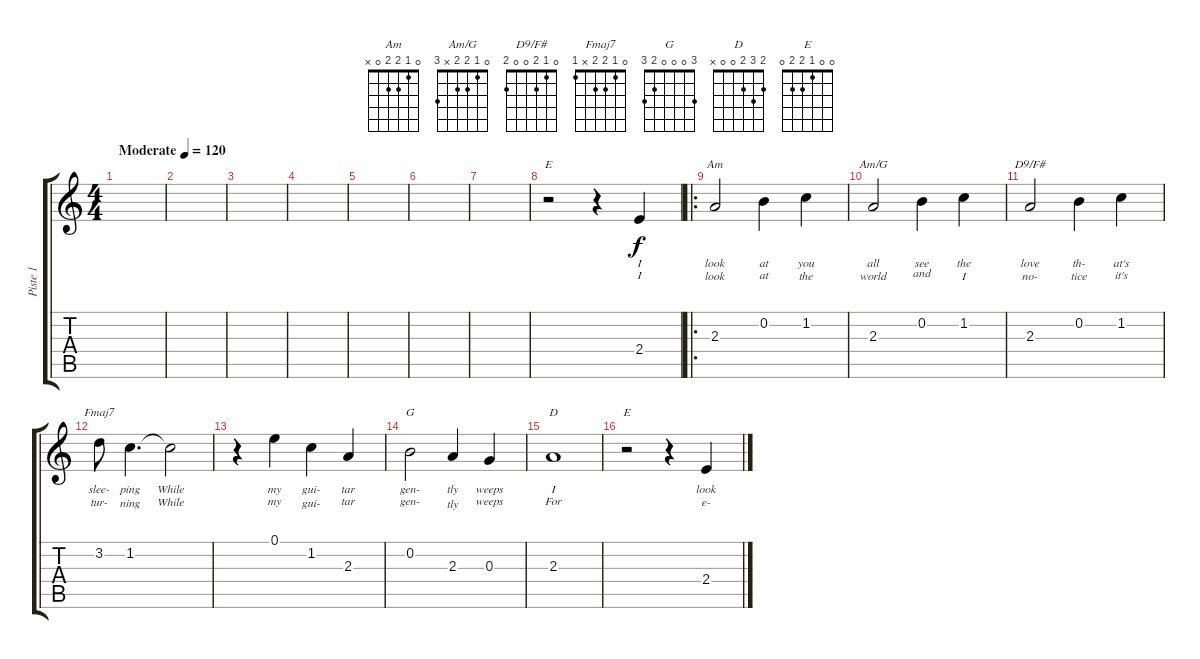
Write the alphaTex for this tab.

\track ("Piste 1" "Piste 1") {instrument acousticguitarsteel}
\staff {score tabs}
\tuning (E4 B3 G3 D3 A2 E2) {hide}
\chord ("Am" x x x x x x)
\chord ("Am/G" x x x x x x)
\chord ("D9/F#" x x x x x x)
\chord ("Fmaj7" x x x x x x)
\chord ("G" x x x x x x)
\chord ("D" x x x x x x)
\chord ("E" x x x x x x)
\chord ("Am" 0 1 2 2 0 x)
\chord ("Am/G" 0 1 2 2 x 3)
\chord ("D9/F#" 0 1 2 0 0 2)
\chord ("Fmaj7" 0 1 2 2 x 1)
\chord ("G" 3 0 0 0 2 3)
\chord ("D" 2 3 2 0 0 x)
\chord ("E" 0 0 1 2 2 0)
\ts (4 4)
\tempo (120 "Moderate")
\clef g2
\ks c
|
|
|
|
|
|
|
r.2{ch "E"} r.4 2.4.4{lyrics (0 "I") lyrics (1 "I") lyrics (2 "") lyrics (3 "") lyrics (4 "")} |
\ro
2.3.2{ch "Am" lyrics (0 "look") lyrics (1 "look") lyrics (2 "") lyrics (3 "") lyrics (4 "")} 0.2.4{lyrics (0 "at") lyrics (1 "at") lyrics (2 "") lyrics (3 "") lyrics (4 "")} 1.2.4{lyrics (0 "you") lyrics (1 "the") lyrics (2 "") lyrics (3 "") lyrics (4 "")} |
2.3.2{ch "Am/G" lyrics (0 "all") lyrics (1 "world") lyrics (2 "") lyrics (3 "") lyrics (4 "")} 0.2.4{lyrics (0 "see") lyrics (1 "and") lyrics (2 "") lyrics (3 "") lyrics (4 "")} 1.2.4{lyrics (0 "the") lyrics (1 "I") lyrics (2 "") lyrics (3 "") lyrics (4 "")} |
2.3.2{ch "D9/F#" lyrics (0 "love") lyrics (1 "no-") lyrics (2 "") lyrics (3 "") lyrics (4 "")} 0.2.4{lyrics (0 "th-") lyrics (1 "tice") lyrics (2 "") lyrics (3 "") lyrics (4 "")} 1.2.4{lyrics (0 "at's") lyrics (1 "it's") lyrics (2 "") lyrics (3 "") lyrics (4 "")} |
3.2.8{ch "Fmaj7" lyrics (0 "slee-") lyrics (1 "tur-") lyrics (2 "") lyrics (3 "") lyrics (4 "")} 1.2.4{d lyrics (0 "ping") lyrics (1 "ning") lyrics (2 "") lyrics (3 "") lyrics (4 "")} 1.2{t}.2{lyrics (0 "While") lyrics (1 "While") lyrics (2 "") lyrics (3 "") lyrics (4 "")} |
r.4 0.1.4{lyrics (0 "my") lyrics (1 "my") lyrics (2 "") lyrics (3 "") lyrics (4 "")} 1.2.4{lyrics (0 "gui-") lyrics (1 "gui-") lyrics (2 "") lyrics (3 "") lyrics (4 "")} 2.3.4{lyrics (0 "tar") lyrics (1 "tar") lyrics (2 "") lyrics (3 "") lyrics (4 "")} |
0.2.2{ch "G" lyrics (0 "gen-") lyrics (1 "gen-") lyrics (2 "") lyrics (3 "") lyrics (4 "")} 2.3.4{lyrics (0 "tly") lyrics (1 "tly") lyrics (2 "") lyrics (3 "") lyrics (4 "")} 0.3.4{lyrics (0 "weeps") lyrics (1 "weeps") lyrics (2 "") lyrics (3 "") lyrics (4 "")} |
2.3.1{ch "D" lyrics (0 "I") lyrics (1 "For") lyrics (2 "") lyrics (3 "") lyrics (4 "")} |
r.2{ch "E"} r.4 2.4.4{lyrics (0 "look") lyrics (1 "e-") lyrics (2 "") lyrics (3 "") lyrics (4 "")}
